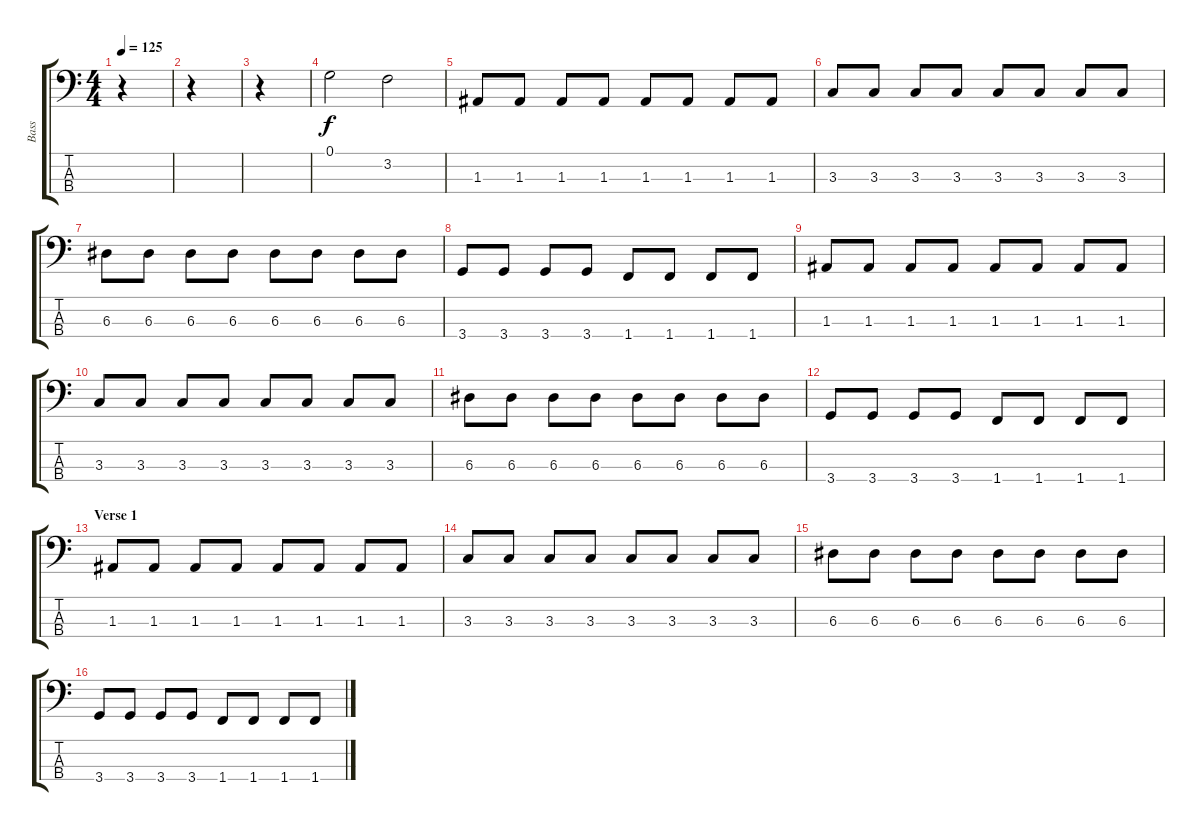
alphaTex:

\track ("Bass" "Bass") {instrument electricbassfinger}
\staff {score tabs}
\tuning (G2 D2 A1 E1) {hide}
\ts (4 4)
\tempo 125
\clef f4
\ks c
r.4{dy f instrument electricbassfinger} |
r.4 |
r.4 |
0.1.2 3.2.2 |
1.3.8 1.3.8 1.3.8 1.3.8 1.3.8 1.3.8 1.3.8 1.3.8 |
3.3.8 3.3.8 3.3.8 3.3.8 3.3.8 3.3.8 3.3.8 3.3.8 |
6.3.8 6.3.8 6.3.8 6.3.8 6.3.8 6.3.8 6.3.8 6.3.8 |
3.4.8 3.4.8 3.4.8 3.4.8 1.4.8 1.4.8 1.4.8 1.4.8 |
1.3.8 1.3.8 1.3.8 1.3.8 1.3.8 1.3.8 1.3.8 1.3.8 |
3.3.8 3.3.8 3.3.8 3.3.8 3.3.8 3.3.8 3.3.8 3.3.8 |
6.3.8 6.3.8 6.3.8 6.3.8 6.3.8 6.3.8 6.3.8 6.3.8 |
3.4.8 3.4.8 3.4.8 3.4.8 1.4.8 1.4.8 1.4.8 1.4.8 |
\section ("" "Verse 1")
1.3.8 1.3.8 1.3.8 1.3.8 1.3.8 1.3.8 1.3.8 1.3.8 |
3.3.8 3.3.8 3.3.8 3.3.8 3.3.8 3.3.8 3.3.8 3.3.8 |
6.3.8 6.3.8 6.3.8 6.3.8 6.3.8 6.3.8 6.3.8 6.3.8 |
3.4.8 3.4.8 3.4.8 3.4.8 1.4.8 1.4.8 1.4.8 1.4.8
